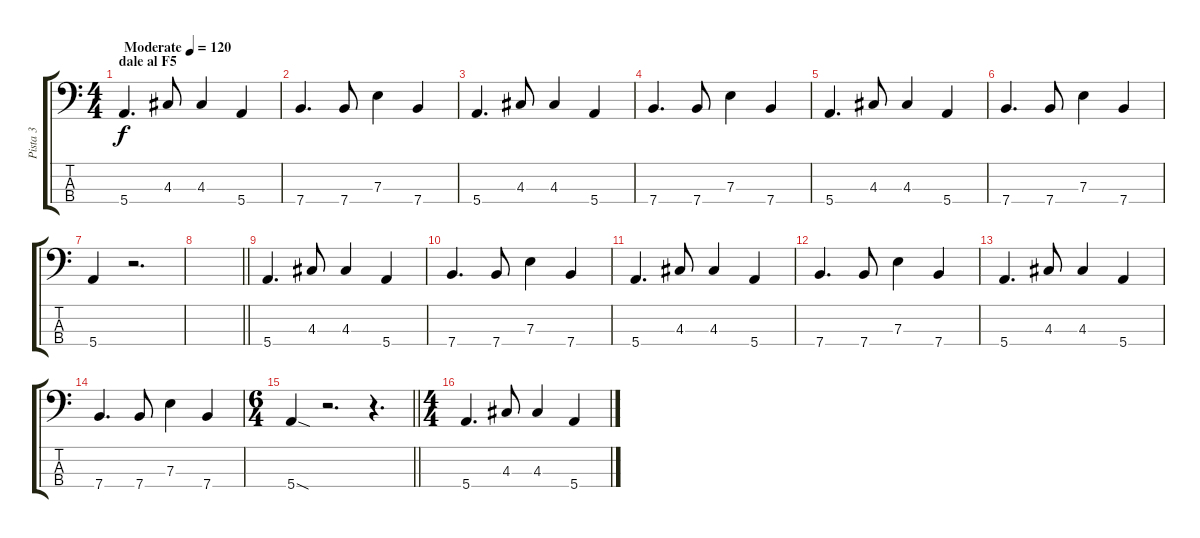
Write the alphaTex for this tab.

\track ("Pista 3" "Pista 3") {instrument electricbassfinger}
\staff {score tabs}
\tuning (G2 D2 A1 E1) {hide}
\ts (4 4)
\section ("" "dale al F5")
\tempo (120 "Moderate")
\clef f4
\ks c
5.4.4{d dy f instrument electricbassfinger} 4.3.8 4.3.4 5.4.4 |
7.4.4{d} 7.4.8 7.3.4 7.4.4 |
5.4.4{d} 4.3.8 4.3.4 5.4.4 |
7.4.4{d} 7.4.8 7.3.4 7.4.4 |
5.4.4{d} 4.3.8 4.3.4 5.4.4 |
7.4.4{d} 7.4.8 7.3.4 7.4.4 |
5.4.4 r.2{d} |
\barLineRight lightlight
|
\section ("" "")
5.4.4{d} 4.3.8 4.3.4 5.4.4 |
7.4.4{d} 7.4.8 7.3.4 7.4.4 |
5.4.4{d} 4.3.8 4.3.4 5.4.4 |
7.4.4{d} 7.4.8 7.3.4 7.4.4 |
5.4.4{d} 4.3.8 4.3.4 5.4.4 |
7.4.4{d} 7.4.8 7.3.4 7.4.4 |
\ts (6 4)
\barLineRight lightlight
5.4{sod}.4 r.2{d} r.4{d} |
\ts (4 4)
\section ("" "")
5.4.4{d} 4.3.8 4.3.4 5.4.4
